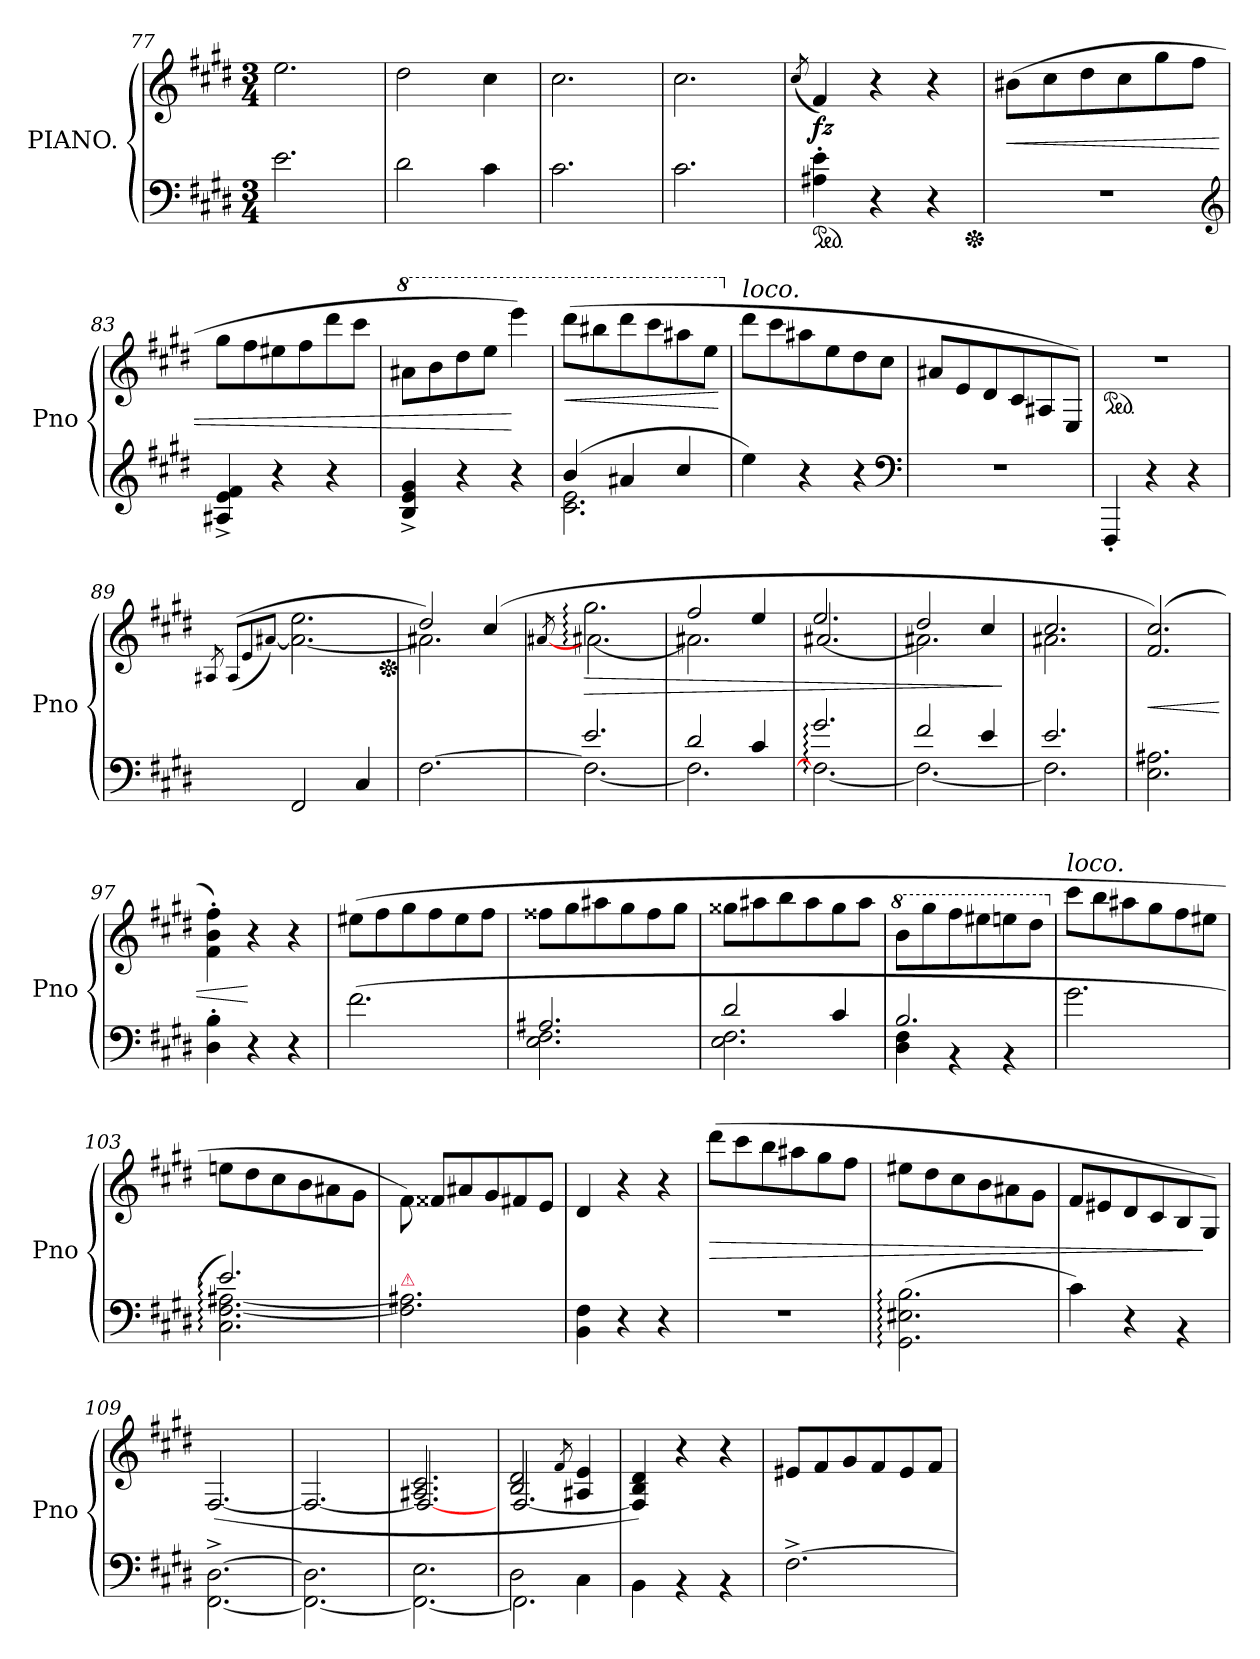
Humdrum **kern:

**kern	**kern	**dynam
*part1	*part1	*part1
*staff2	*staff1	*staff1/2
*I"PIANO.	*	*
*I'Pno	*	*
*clefF4	*clefG2	*
*k[f#c#g#d#]	*k[f#c#g#d#]	*
*E:	*E:	*
*M3/4	*M3/4	*
=77	=77	=77
2.e	2.ee	.
=78	=78	=78
2d#	2dd#	.
4c#	4cc#	.
=79	=79	=79
2.c#	2.cc#	.
=80	=80	=80
2.c#	2.cc#	.
=81	=81	=81
.	(<8qcc#/	.
*ped	*	*
4A#X'> 4e'>	4f#)	fz
4r	4r	.
4r	4r	.
*Xped	*	*
=82	=82	=82
2.rF	(>8b#XL	<
.	8cc#	.
.	8dd#	.
.	8cc#	.
.	8gg#	.
.	8ff#J	.
*clefG2	*	*
=83	=83	=83
4A#X^> 4e^> 4f#^>	8gg#L	.
.	8ff#	.
4r	8ee#X	.
.	8ff#	.
4r	8ddd#	.
.	8ccc#J	.
=84	=84	=84
*	*8va	*
4B^> 4e^> 4g#^>	8aa#XL	.
.	8bb	.
4r	8ddd#	.
.	8eeeJ	.
4r	4eeee)	[
=85	=85	=85
*^	*	*
!	!	!	!LO:HP:n=1:b
(>4b	2.c# 2.e	(>8dddd#L	> <
.	.	8bbb#X	.
4a#X	.	8dddd#	.
.	.	8cccc#	.
4cc#	.	8aaa#X	.
.	.	8eeeJ	.
*v	*v	*	*
.	.	[
=86	=86	=86
*	*X8va	*
!	!LO:TX:a:i:t=loco.	!
4ee\)	8ddd#L	.
.	8ccc#	.
4r	8aa#X	.
.	8ee	.
4r	8dd#	.
.	8cc#J	.
*clefF4	*	*
=87	=87	=87
2.rF	8a#XL	.
.	8e	.
.	8d#	.
.	8c#	.
.	8A#X	.
.	8E/J)	]
=88	=88	=88
*	*ped	*
4FFF#'<	2.rdd	.
4r	.	.
4r	.	.
=89	=89	=89
.	8qA#X/	.
.	(<(>8qqA#/L	.
.	8qqe/	.
.	[<8qqa#X/J)	.
2FF#	2.a#_\ 2.ee\	.
4C#	.	.
*	*Xped	*
=90	=90	=90
*	*^	*
[<2.F#	2dd#)	2.a#X]	.
.	(>4cc#	.	.
=91	=91	=91	=91
.	[<8qa#X/	.	.
*^	*	*	*
2.e/	2.F#_	2.gg#:\	[2.a#:\	>
=92	=92	=92	=92	=92
2d#/	2.F#]	2ff#	2.a#X\]	.
4c#/	.	4ee	.	.
=93	=93	=93	=93	=93
2.g#:/	2.F#:_<	2.ee	[2.a#X/	.
=94	=94	=94	=94	=94
2f#/	2.F#_	2dd#	2.a#X\]	.
4e/	.	4cc#	.	.
*v	*v	*	*	*
*	*v	*v	*
.	.	]
=95	=95	=95
*^	*^	*
2.e/	2.F#\]	2.cc#	2.a#X	.
*v	*v	*	*	*
*	*v	*v	*
=96	=96	=96
2.E 2.A#X	(>2.f# 2.cc#)	<
=97	=97	=97
4D#'> 4B'>	4f#'> 4b'> 4ff#'>)	.
4r	4r	[
4r	4r	.
=98	=98	=98
(>2.f#\	(>8ee#XL	.
.	8ff#	.
.	8gg#	.
.	8ff#	.
.	8ee#	.
.	8ff#J	.
=99	=99	=99
*^	*	*
2.A#X	2.E 2.F#	8ff##XL	.
.	.	8gg#	.
.	.	8aa#X	.
.	.	8gg#	.
.	.	8ff##	.
.	.	8gg#J	.
=100	=100	=100	=100
2d#	2.E 2.F#	8gg##XL	.
.	.	8aa#X	.
.	.	8bb	.
.	.	8aa#	.
4c#	.	8gg##	.
.	.	8aa#J	.
=101	=101	=101	=101
*	*	*8va	*
2.B	4D# 4F#	8bbL	.
.	.	8ggg#	.
.	4r	8fff#	.
.	.	8eee#X	.
.	4r	8eeen	.
.	.	8ddd#J	.
*v	*v	*	*
=102	=102	=102
*	*X8va	*
!	!LO:TX:a:i:t=loco.	!
2.g#\	8ccc#L	.
.	8bb	.
.	8aa#X	.
.	8gg#	.
.	8ff#	.
.	8ee#XJ	.
=103	=103	=103
*^	*	*
2.e:)	2.C#: [2.F#: [2.A#X:	8eenL	.
.	.	8dd#	.
.	.	8cc#	.
.	.	8b	.
.	.	8a#X	.
.	.	8g#J	.
*v	*v	*	*
=104	=104	=104
!LO:TX:a:color=crimson:t=⚠	!	!
2.F#] 2.A#X]	8f#\)	.
.	8f##XL	.
.	8a#X	.
.	8g#	.
.	8f#X	.
.	8eJ	.
=105	=105	=105
4BB 4F#	4d#	.
4r	4r	.
4r	4r	.
=106	=106	=106
2.rF	(>8ddd#L	>
.	8ccc#	.
.	8bb	.
.	8aa#X	.
.	8gg#	.
.	8ff#J	.
=107	=107	=107
(>2.GG#: 2.E#X: 2.B:	8ee#XL	.
.	8dd#	.
.	8cc#	.
.	8b	.
.	8a#X	.
.	8g#J	.
=108	=108	=108
4c#)	8f#L	.
.	8e#X	.
4r	8d#	.
.	8c#	.
4rBB	8B/	.
.	8G#/J)	]
=109	=109	=109
[<2.FF#^>\ [2.D#^>\	(>[>2.F#/	.
=110	=110	=110
2.FF#_<\ 2.D#]\	2.F#/_>	.
=111	=111	=111
*	*^	*
2.FF#_\ 2.E\	2.A#X 2.c#	2.F#/_>	.
=112	=112	=112	=112
*^	*	*	*
2D#\	2.FF#]	2B 2d#	[2.F#/	.
.	.	8qf#/	.	.
4C#\	.	4A#X 4e	.	.
*v	*v	*	*	*
*	*v	*v	*
=113	=113	=113
4BB\	4F#]/ 4B/ 4d#/)	.
4rBB	4r	.
4rBB	4r	.
=114	=114	=114
[2.F#^>\	8e#XL	.
.	8f#	.
.	8g#	.
.	8f#	.
.	8e#	.
.	8f#J	.
=	=	=
*-	*-	*-
